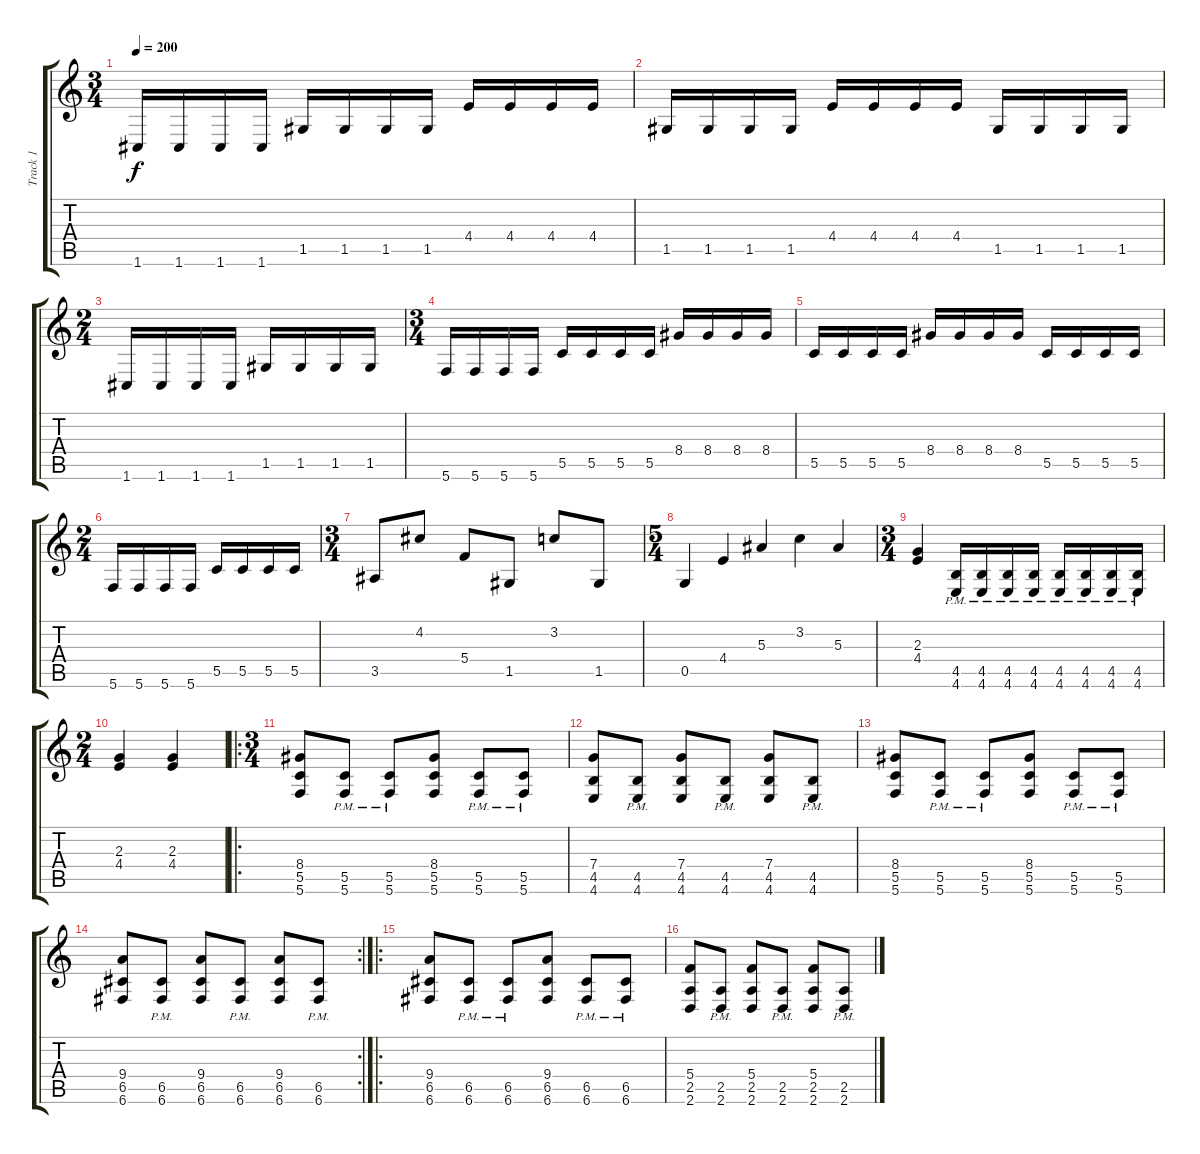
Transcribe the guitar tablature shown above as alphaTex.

\track ("Track 1" "Track 1") {instrument distortionguitar}
\staff {score tabs}
\tuning (D4 A3 F3 C3 G2 C2) {hide}
\ts (3 4)
\tempo 200
\clef g2
\ks c
1.6.16{dy f} 1.6.16 1.6.16 1.6.16 1.5.16 1.5.16 1.5.16 1.5.16 4.4.16 4.4.16 4.4.16 4.4.16 |
1.5.16 1.5.16 1.5.16 1.5.16 4.4.16 4.4.16 4.4.16 4.4.16 1.5.16 1.5.16 1.5.16 1.5.16 |
\ts (2 4)
1.6.16 1.6.16 1.6.16 1.6.16 1.5.16 1.5.16 1.5.16 1.5.16 |
\ts (3 4)
5.6.16 5.6.16 5.6.16 5.6.16 5.5.16 5.5.16 5.5.16 5.5.16 8.4.16 8.4.16 8.4.16 8.4.16 |
5.5.16 5.5.16 5.5.16 5.5.16 8.4.16 8.4.16 8.4.16 8.4.16 5.5.16 5.5.16 5.5.16 5.5.16 |
\ts (2 4)
5.6.16 5.6.16 5.6.16 5.6.16 5.5.16 5.5.16 5.5.16 5.5.16 |
\ts (3 4)
3.5.8 4.2.8 5.4.8 1.5.8 3.2.8 1.5.8 |
\ts (5 4)
0.5.4 4.4.4 5.3.4 3.2.4 5.3.4 |
\ts (3 4)
(2.3 4.4).4 (4.5{pm} 4.6{pm}).16 (4.5{pm} 4.6{pm}).16 (4.5{pm} 4.6{pm}).16 (4.5{pm} 4.6{pm}).16 (4.5{pm} 4.6{pm}).16 (4.5{pm} 4.6{pm}).16 (4.5{pm} 4.6{pm}).16 (4.5{pm} 4.6{pm}).16 |
\ts (2 4)
(2.3 4.4).4 (2.3 4.4).4 |
\ro
\ts (3 4)
(8.4 5.5 5.6).8 (5.5{pm} 5.6{pm}).8 (5.5{pm} 5.6{pm}).8 (8.4 5.5 5.6).8 (5.5{pm} 5.6{pm}).8 (5.5{pm} 5.6{pm}).8 |
(7.4 4.5 4.6).8 (4.5{pm} 4.6{pm}).8 (7.4 4.5 4.6).8 (4.5{pm} 4.6{pm}).8 (7.4 4.5 4.6).8 (4.5{pm} 4.6{pm}).8 |
(8.4 5.5 5.6).8 (5.5{pm} 5.6{pm}).8 (5.5{pm} 5.6{pm}).8 (8.4 5.5 5.6).8 (5.5{pm} 5.6{pm}).8 (5.5{pm} 5.6{pm}).8 |
\rc 2
(9.4 6.5 6.6).8 (6.5{pm} 6.6{pm}).8 (9.4 6.5 6.6).8 (6.5{pm} 6.6{pm}).8 (9.4 6.5 6.6).8 (6.5{pm} 6.6{pm}).8 |
\ro
(9.4 6.5 6.6).8 (6.5{pm} 6.6{pm}).8 (6.5{pm} 6.6{pm}).8 (9.4 6.5 6.6).8 (6.5{pm} 6.6{pm}).8 (6.5{pm} 6.6{pm}).8 |
(5.4 2.5 2.6).8 (2.5{pm} 2.6{pm}).8 (5.4 2.5 2.6).8 (2.5{pm} 2.6{pm}).8 (5.4 2.5 2.6).8 (2.5{pm} 2.6{pm}).8
